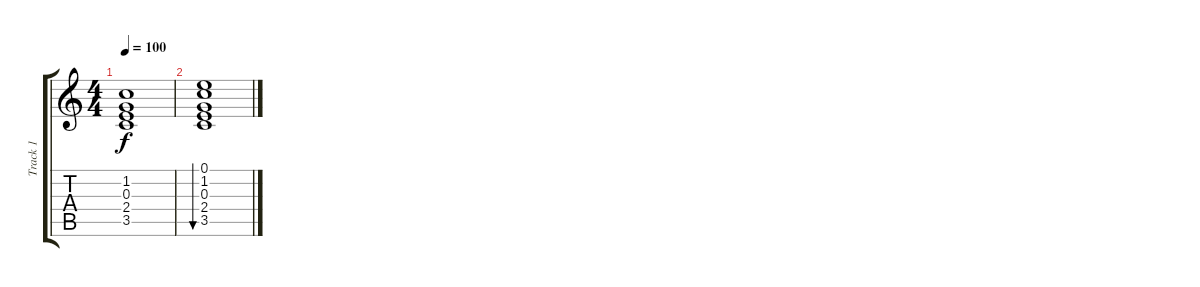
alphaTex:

\track ("Track 1" "Track 1") {instrument acousticguitarsteel}
\staff {score tabs}
\tuning (E4 B3 G3 D3 A2 E2) {hide}
\ts (4 4)
\tempo 100
\clef g2
\ks c
(1.2{t} 0.3{t} 2.4{t} 3.5{t}).1{dy f} |
(0.1 1.2 0.3 2.4 3.5).1{bu 240}
